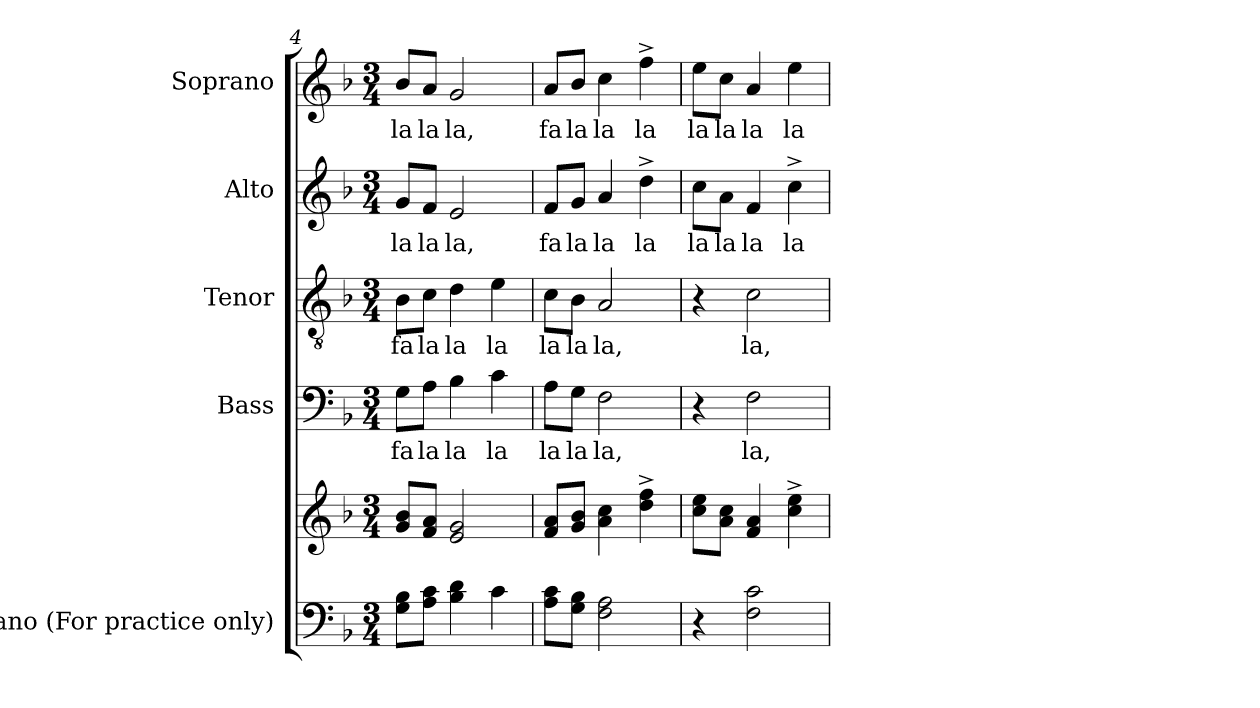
**kern	**kern	**kern	**text	**kern	**text	**kern	**text	**kern	**text
*part5	*part5	*part4	*part4	*part3	*part3	*part2	*part2	*part1	*part1
*staff6	*staff5	*staff4	*staff4	*staff3	*staff3	*staff2	*staff2	*staff1	*staff1
*I"Piano (For practice only)	*	*I"Bass	*	*I"Tenor	*	*I"Alto	*	*I"Soprano	*
*I'Pno.	*	*I'B.	*	*I'T.	*	*I'A.	*	*I'S.	*
*clefF4	*clefG2	*clefF4	*	*clefGv2	*	*clefG2	*	*clefG2	*
*	*	*	*	*ITrd7c12	*	*	*	*	*
*k[b-]	*k[b-]	*k[b-]	*	*k[b-]	*	*k[b-]	*	*k[b-]	*
*F:	*F:	*F:	*	*F:	*	*F:	*	*F:	*
*M3/4	*M3/4	*M3/4	*	*M3/4	*	*M3/4	*	*M3/4	*
=4	=4	=4	=4	=4	=4	=4	=4	=4	=4
!	!	!	!LO:LY:b:color=#000000	!	!	!	!	!	!
!	!	!	!	!	!LO:LY:b:color=#000000	!	!	!	!
!	!	!	!	!	!	!	!LO:LY:b:color=#000000	!	!
!	!	!	!	!	!	!	!	!	!LO:LY:b:color=#000000
8Gi\ 8B-iL	8gi/ 8b-iL	8Gi\L	fa	8BB-i\L	fa	8gi/L	la	8b-i/L	la
!	!	!	!LO:LY:b:color=#000000	!	!	!	!	!	!
!	!	!	!	!	!LO:LY:b:color=#000000	!	!	!	!
!	!	!	!	!	!	!	!LO:LY:b:color=#000000	!	!
!	!	!	!	!	!	!	!	!	!LO:LY:b:color=#000000
8Ai\ 8ciJ	8fi/ 8aiJ	8Ai\J	la	8Ci\J	la	8fi/J	la	8ai/J	la
!	!	!	!LO:LY:b:color=#000000	!	!	!	!	!	!
!	!	!	!	!	!LO:LY:b:color=#000000	!	!	!	!
!	!	!	!	!	!	!	!LO:LY:b:color=#000000	!	!
!	!	!	!	!	!	!	!	!	!LO:LY:b:color=#000000
4B-i\ 4di	2ei/ 2gi	4B-i\	la	4Di\	la	2ei/	la,	2gi/	la,
!	!	!	!LO:LY:b:color=#000000	!	!	!	!	!	!
!	!	!	!	!	!LO:LY:b:color=#000000	!	!	!	!
4ci\	.	4ci\	la	4Ei\	la	.	.	.	.
=5	=5	=5	=5	=5	=5	=5	=5	=5	=5
!	!	!	!LO:LY:b:color=#000000	!	!	!	!	!	!
!	!	!	!	!	!LO:LY:b:color=#000000	!	!	!	!
!	!	!	!	!	!	!	!LO:LY:b:color=#000000	!	!
!	!	!	!	!	!	!	!	!	!LO:LY:b:color=#000000
8Ai\ 8ciL	8fi/ 8aiL	8Ai\L	la	8Ci\L	la	8fi/L	fa	8ai/L	fa
!	!	!	!LO:LY:b:color=#000000	!	!	!	!	!	!
!	!	!	!	!	!LO:LY:b:color=#000000	!	!	!	!
!	!	!	!	!	!	!	!LO:LY:b:color=#000000	!	!
!	!	!	!	!	!	!	!	!	!LO:LY:b:color=#000000
8Gi\ 8B-iJ	8gi/ 8b-iJ	8Gi\J	la	8BB-i\J	la	8gi/J	la	8b-i/J	la
!	!	!	!LO:LY:b:color=#000000	!	!	!	!	!	!
!	!	!	!	!	!LO:LY:b:color=#000000	!	!	!	!
!	!	!	!	!	!	!	!LO:LY:b:color=#000000	!	!
!	!	!	!	!	!	!	!	!	!LO:LY:b:color=#000000
2Fi\ 2Ai	4ai\ 4cci	2Fi\	la,	2AAi/	la,	4ai/	la	4cci\	la
!	!	!	!	!	!	!	!LO:LY:b:color=#000000	!	!
!	!	!	!	!	!	!	!	!	!LO:LY:b:color=#000000
.	4ddi\^ 4ffi^	.	.	.	.	4dd^i\	la	4ff^i\	la
=6	=6	=6	=6	=6	=6	=6	=6	=6	=6
!	!	!	!	!	!	!	!LO:LY:b:color=#000000	!	!
!	!	!	!	!	!	!	!	!	!LO:LY:b:color=#000000
4r	8cci\ 8eeiL	4r	.	4r	.	8cci\L	la	8eei\L	la
!	!	!	!	!	!	!	!LO:LY:b:color=#000000	!	!
!	!	!	!	!	!	!	!	!	!LO:LY:b:color=#000000
.	8ai\ 8cciJ	.	.	.	.	8ai\J	la	8cci\J	la
!	!	!	!LO:LY:b:color=#000000	!	!	!	!	!	!
!	!	!	!	!	!LO:LY:b:color=#000000	!	!	!	!
!	!	!	!	!	!	!	!LO:LY:b:color=#000000	!	!
!	!	!	!	!	!	!	!	!	!LO:LY:b:color=#000000
2Fi\ 2ci	4fi/ 4ai	2Fi\	la,	2Ci\	la,	4fi/	la	4ai/	la
!	!	!	!	!	!	!	!LO:LY:b:color=#000000	!	!
!	!	!	!	!	!	!	!	!	!LO:LY:b:color=#000000
.	4cci\^ 4eei^	.	.	.	.	4cc^i\	la	4eei\	la
=	=	=	=	=	=	=	=	=	=
*-	*-	*-	*-	*-	*-	*-	*-	*-	*-
